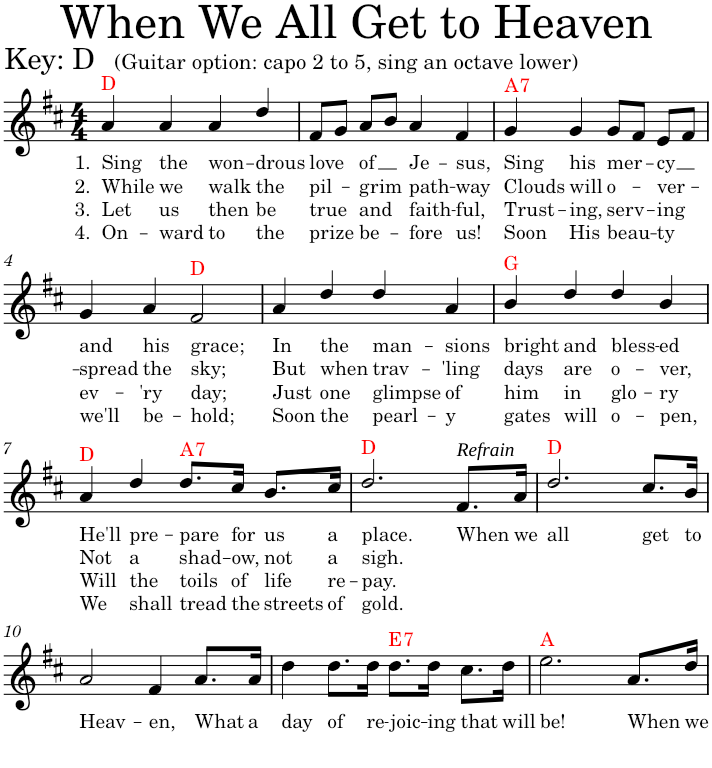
**kern	**text	**text	**text	**text	**harte
*part1	*part1	*part1	*part1	*part1	*part1
*staff1	*staff1	*staff1	*staff1	*staff1	*
*I"Piano	*	*	*	*	*
*I'Pno.	*	*	*	*	*
*clefG2	*	*	*	*	*
*k[f#c#]	*	*	*	*	*
*M4/4	*	*	*	*	*
=1	=1	=1	=1	=1	=1
!	!LO:LY:b	!LO:LY:b	!LO:LY:b	!LO:LY:b	!
4a/	1. Sing	2. While	-3. Let	4. On-	D:maj
!	!LO:LY:b	!LO:LY:b	!LO:LY:b	!LO:LY:b	!
4a/	the	we	us	-ward	.
!	!LO:LY:b	!LO:LY:b	!LO:LY:b	!LO:LY:b	!
4a/	won-	walk	then	to	.
!	!LO:LY:b	!LO:LY:b	!LO:LY:b	!LO:LY:b	!
4dd/	-drous	the	be	the	.
=2	=2	=2	=2	=2	=2
!	!LO:LY:b	!LO:LY:b	!LO:LY:b	!LO:LY:b	!
8f#/L	love	pil-	true	prize	.
8g/J	.	.	.	.	.
!	!LO:LY:b	!LO:LY:b	!LO:LY:b	!LO:LY:b	!
8a/L	of	-grim	and	be-	.
8b/J	.	.	.	.	.
!	!LO:LY:b	!LO:LY:b	!LO:LY:b	!LO:LY:b	!
4a/	Je-	path-	-faith-	-fore	.
!	!LO:LY:b	!LO:LY:b	!LO:LY:b	!LO:LY:b	!
4f#/	-sus,	-way	ful,	us!	.
=3	=3	=3	=3	=3	=3
!	!LO:LY:b	!LO:LY:b	!LO:LY:b	!LO:LY:b	!LO:H:kt=7
4g/	Sing	Clouds	Trust-	Soon	A:7
!	!LO:LY:b	!LO:LY:b	!LO:LY:b	!LO:LY:b	!
4g/	his	will	-ing,	His	.
!	!LO:LY:b	!LO:LY:b	!LO:LY:b	!LO:LY:b	!
8g/L	mer-	o-	serv-	beau-	.
8f#/J	.	.	.	.	.
!	!LO:LY:b	!LO:LY:b	!LO:LY:b	!LO:LY:b	!
8e/L	-cy	-ver-	-ing	-ty	.
8f#/J	.	.	.	.	.
!!LO:LB:g=z
=4	=4	=4	=4	=4	=4
!	!LO:LY:b	!LO:LY:b	!LO:LY:b	!LO:LY:b	!
4g/	and	-spread	ev-	we'll	.
!	!LO:LY:b	!LO:LY:b	!LO:LY:b	!LO:LY:b	!
4a/	his	the	'ry	be-	.
!	!LO:LY:b	!LO:LY:b	!LO:LY:b	!LO:LY:b	!
2f#/	-grace;	sky;	day;	-hold;	D:maj
=5	=5	=5	=5	=5	=5
!	!LO:LY:b	!LO:LY:b	!LO:LY:b	!LO:LY:b	!
4a/	In	But	Just	Soon	.
!	!LO:LY:b	!LO:LY:b	!LO:LY:b	!LO:LY:b	!
4dd/	the	when	one	the	.
!	!LO:LY:b	!LO:LY:b	!LO:LY:b	!LO:LY:b	!
4dd/	man-	trav-	glimpse	pearl-	.
!	!LO:LY:b	!LO:LY:b	!LO:LY:b	!LO:LY:b	!
4a/	-sions	-'ling	-of	-y	.
=6	=6	=6	=6	=6	=6
!	!LO:LY:b	!LO:LY:b	!LO:LY:b	!LO:LY:b	!
4b/	bright	days	him	gates	G:maj
!	!LO:LY:b	!LO:LY:b	!LO:LY:b	!LO:LY:b	!
4dd/	and	are	in	will	.
!	!LO:LY:b	!LO:LY:b	!LO:LY:b	!LO:LY:b	!
4dd/	bless-	o-	glo-	o-	.
!	!LO:LY:b	!LO:LY:b	!LO:LY:b	!LO:LY:b	!
4b/	-ed	-ver,	-ry	-pen,	.
!!LO:LB:g=z
=7	=7	=7	=7	=7	=7
!	!LO:LY:b	!LO:LY:b	!LO:LY:b	!LO:LY:b	!
4a/	He'll	Not	Will	We	D:maj
!	!LO:LY:b	!LO:LY:b	!LO:LY:b	!LO:LY:b	!
4dd/	pre-	a	the	shall	.
!	!LO:LY:b	!LO:LY:b	!LO:LY:b	!LO:LY:b	!LO:H:kt=7
8.dd/L	-pare	shad-	toils	tread	A:7
!	!LO:LY:b	!LO:LY:b	!LO:LY:b	!LO:LY:b	!
16cc#/Jk	for	-ow,	of	the	.
!	!LO:LY:b	!LO:LY:b	!LO:LY:b	!LO:LY:b	!
8.b/L	us	not	life	streets	.
!	!LO:LY:b	!LO:LY:b	!LO:LY:b	!LO:LY:b	!
16cc#/Jk	a	a	re-	of	.
=8	=8	=8	=8	=8	=8
!	!LO:LY:b	!LO:LY:b	!LO:LY:b	!LO:LY:b	!
2.dd/	place.	sigh.	pay.	gold.	D:maj
!LO:TX:a:i:t=Refrain	!	!	!	!	!
!	!LO:LY:b	!	!	!	!
8.f#/L	When	.	.	.	.
!	!LO:LY:b	!	!	!	!
16a/Jk	we	.	.	.	.
=9	=9	=9	=9	=9	=9
!	!LO:LY:b	!	!	!	!
2.dd/	all	.	.	.	D:maj
!	!LO:LY:b	!	!	!	!
8.cc#/L	get	.	.	.	.
!	!LO:LY:b	!	!	!	!
16b/Jk	to	.	.	.	.
!!LO:LB:g=z
=10	=10	=10	=10	=10	=10
!	!LO:LY:b	!	!	!	!
2a/	Heav-	.	.	.	.
!	!LO:LY:b	!	!	!	!
4f#/	-en,	.	.	.	.
!	!LO:LY:b	!	!	!	!
8.a/L	What	.	.	.	.
!	!LO:LY:b	!	!	!	!
16a/Jk	a	.	.	.	.
=11	=11	=11	=11	=11	=11
!	!LO:LY:b	!	!	!	!
4dd\	day	.	.	.	.
!	!LO:LY:b	!	!	!	!
8.dd\L	of	.	.	.	.
!	!LO:LY:b	!	!	!	!
16dd\Jk	re-	.	.	.	.
!	!LO:LY:b	!	!	!	!LO:H:kt=7
8.dd\L	-joic-	.	.	.	E:7
!	!LO:LY:b	!	!	!	!
16dd\Jk	-ing	.	.	.	.
!	!LO:LY:b	!	!	!	!
8.cc#\L	that	.	.	.	.
!	!LO:LY:b	!	!	!	!
16dd\Jk	will	.	.	.	.
=12	=12	=12	=12	=12	=12
!	!LO:LY:b	!	!	!	!
2.ee\	be!	.	.	.	A:maj
!	!LO:LY:b	!	!	!	!
8.a/L	When	.	.	.	.
!	!LO:LY:b	!	!	!	!
16dd/Jk	we	.	.	.	.
=	=	=	=	=	=
*-	*-	*-	*-	*-	*-
